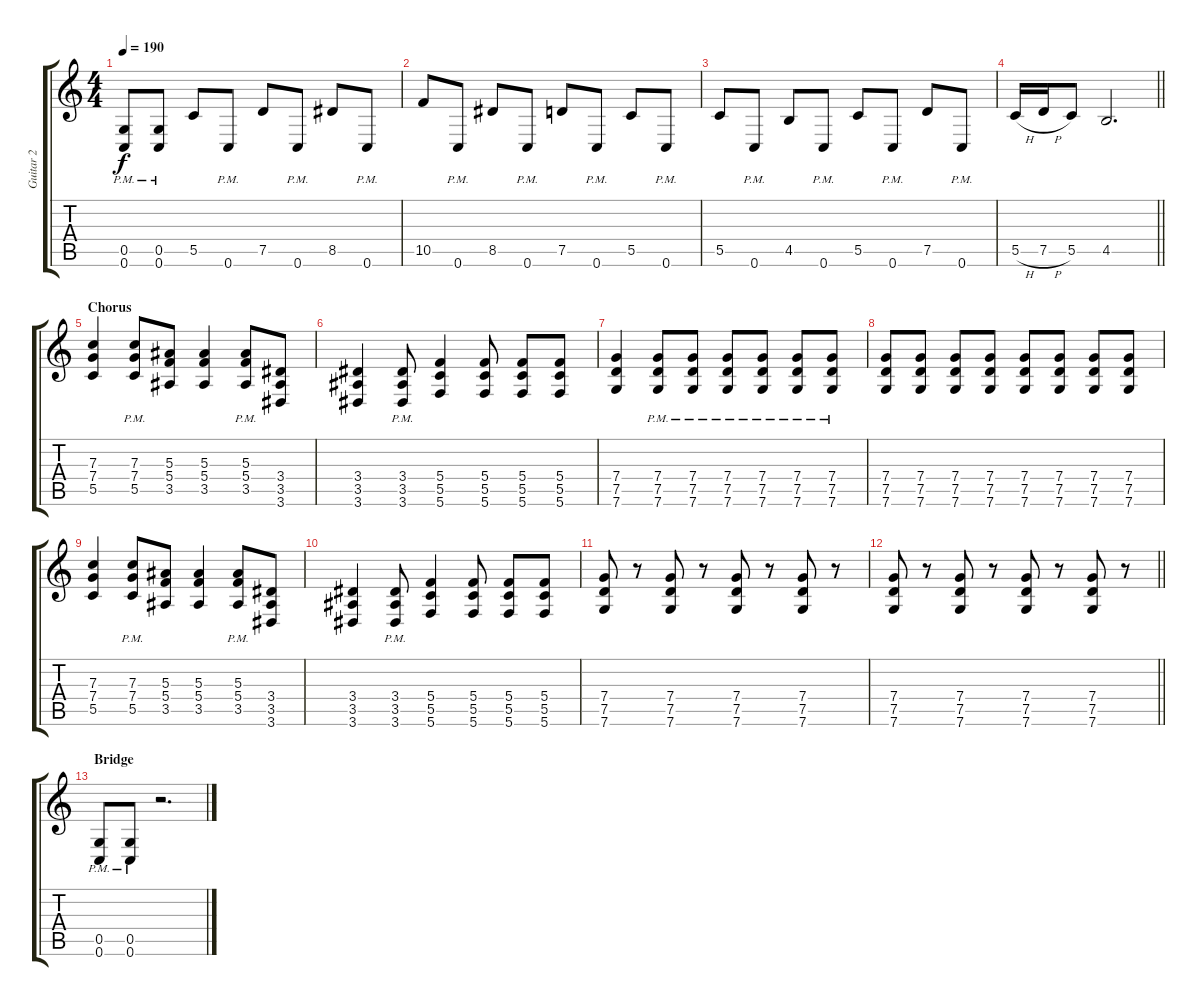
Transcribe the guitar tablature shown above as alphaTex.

\track ("Guitar 2" "Guitar 2") {instrument distortionguitar}
\staff {score tabs}
\tuning (D4 A3 F3 C3 G2 C2) {hide}
\ts (4 4)
\tempo 190
\clef g2
\ks c
(0.5{pm} 0.6{pm}).8{dy f} (0.5{pm} 0.6{pm}).8 5.5.8 0.6{pm}.8 7.5.8 0.6{pm}.8 8.5.8 0.6{pm}.8 |
10.5.8 0.6{pm}.8 8.5.8 0.6{pm}.8 7.5.8 0.6{pm}.8 5.5.8 0.6{pm}.8 |
5.5.8 0.6{pm}.8 4.5.8 0.6{pm}.8 5.5.8 0.6{pm}.8 7.5.8 0.6{pm}.8 |
\barLineRight lightlight
5.5{h}.16 7.5{h}.16 5.5.8 4.5.2{d} |
\section ("" "Chorus")
(7.3 7.4 5.5).4 (7.3{pm} 7.4{pm} 5.5{pm}).8 (5.3 5.4 3.5).8 (5.3 5.4 3.5).4 (5.3{pm} 5.4{pm} 3.5{pm}).8 (3.4 3.5 3.6).8 |
(3.4 3.5 3.6).4 (3.4{pm} 3.5{pm} 3.6{pm}).8 (5.4 5.5 5.6).4 (5.4 5.5 5.6).8 (5.4 5.5 5.6).8 (5.4 5.5 5.6).8 |
(7.4 7.5 7.6).4 (7.4{pm} 7.5{pm} 7.6{pm}).8 (7.4{pm} 7.5{pm} 7.6{pm}).8 (7.4{pm} 7.5{pm} 7.6{pm}).8 (7.4{pm} 7.5{pm} 7.6{pm}).8 (7.4{pm} 7.5{pm} 7.6{pm}).8 (7.4{pm} 7.5{pm} 7.6{pm}).8 |
(7.4 7.5 7.6).8 (7.4 7.5 7.6).8 (7.4 7.5 7.6).8 (7.4 7.5 7.6).8 (7.4 7.5 7.6).8 (7.4 7.5 7.6).8 (7.4 7.5 7.6).8 (7.4 7.5 7.6).8 |
(7.3 7.4 5.5).4 (7.3{pm} 7.4{pm} 5.5{pm}).8 (5.3 5.4 3.5).8 (5.3 5.4 3.5).4 (5.3{pm} 5.4{pm} 3.5{pm}).8 (3.4 3.5 3.6).8 |
(3.4 3.5 3.6).4 (3.4{pm} 3.5{pm} 3.6{pm}).8 (5.4 5.5 5.6).4 (5.4 5.5 5.6).8 (5.4 5.5 5.6).8 (5.4 5.5 5.6).8 |
(7.4 7.5 7.6).8 r.8 (7.4 7.5 7.6).8 r.8 (7.4 7.5 7.6).8 r.8 (7.4 7.5 7.6).8 r.8 |
\barLineRight lightlight
(7.4 7.5 7.6).8 r.8 (7.4 7.5 7.6).8 r.8 (7.4 7.5 7.6).8 r.8 (7.4 7.5 7.6).8 r.8 |
\section ("" "Bridge")
(0.5{pm} 0.6{pm}).8{balance 8} (0.5{pm} 0.6{pm}).8 r.2{d}
